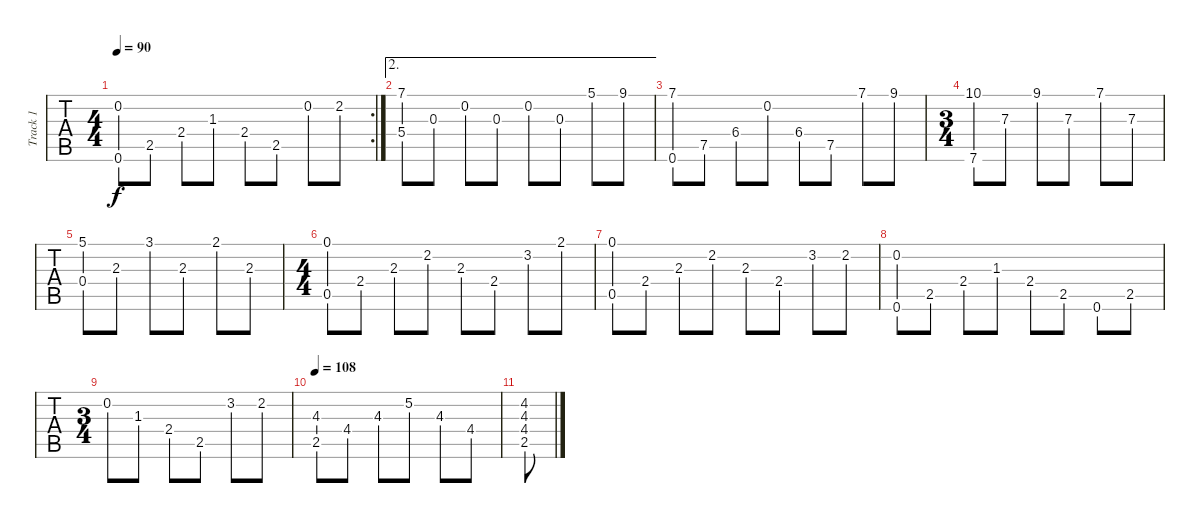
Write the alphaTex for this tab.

\track ("Track 1" "Track 1") {mute instrument acousticguitarnylon}
\staff {tabs}
\tuning (E4 B3 G3 D3 A2 E2) {hide}
\rc 2
\ts (4 4)
\tempo 90
\clef g2
\ks bminor
(0.2 0.6).8{dy f} 2.5.8 2.4.8 1.3.8 2.4.8 2.5.8 0.2.8 2.2.8 |
\ae 2
(7.1 5.4).8 0.3.8 0.2.8 0.3.8 0.2.8 0.3.8 5.1.8 9.1.8 |
(7.1 0.6).8 7.5.8 6.4.8 0.2.8 6.4.8 7.5.8 7.1.8 9.1.8 |
\ts (3 4)
(10.1 7.6).8 7.3.8 9.1.8 7.3.8 7.1.8 7.3.8 |
(5.1 0.4).8 2.3.8 3.1.8 2.3.8 2.1.8 2.3.8 |
\ts (4 4)
(0.1 0.5).8 2.4.8 2.3.8 2.2.8 2.3.8 2.4.8 3.2.8 2.1.8 |
(0.1 0.5).8 2.4.8 2.3.8 2.2.8 2.3.8 2.4.8 3.2.8 2.2.8 |
(0.2 0.6).8 2.5.8 2.4.8 1.3.8 2.4.8 2.5.8 0.6.8 2.5.8 |
\ts (3 4)
0.2.8 1.3.8 2.4.8 2.5.8 3.2.8 2.2.8 |
\tempo 108
(4.3 2.5).8 4.4.8 4.3.8 5.2.8 4.3.8 4.4.8 |
(4.2 4.3 4.4 2.5).8
